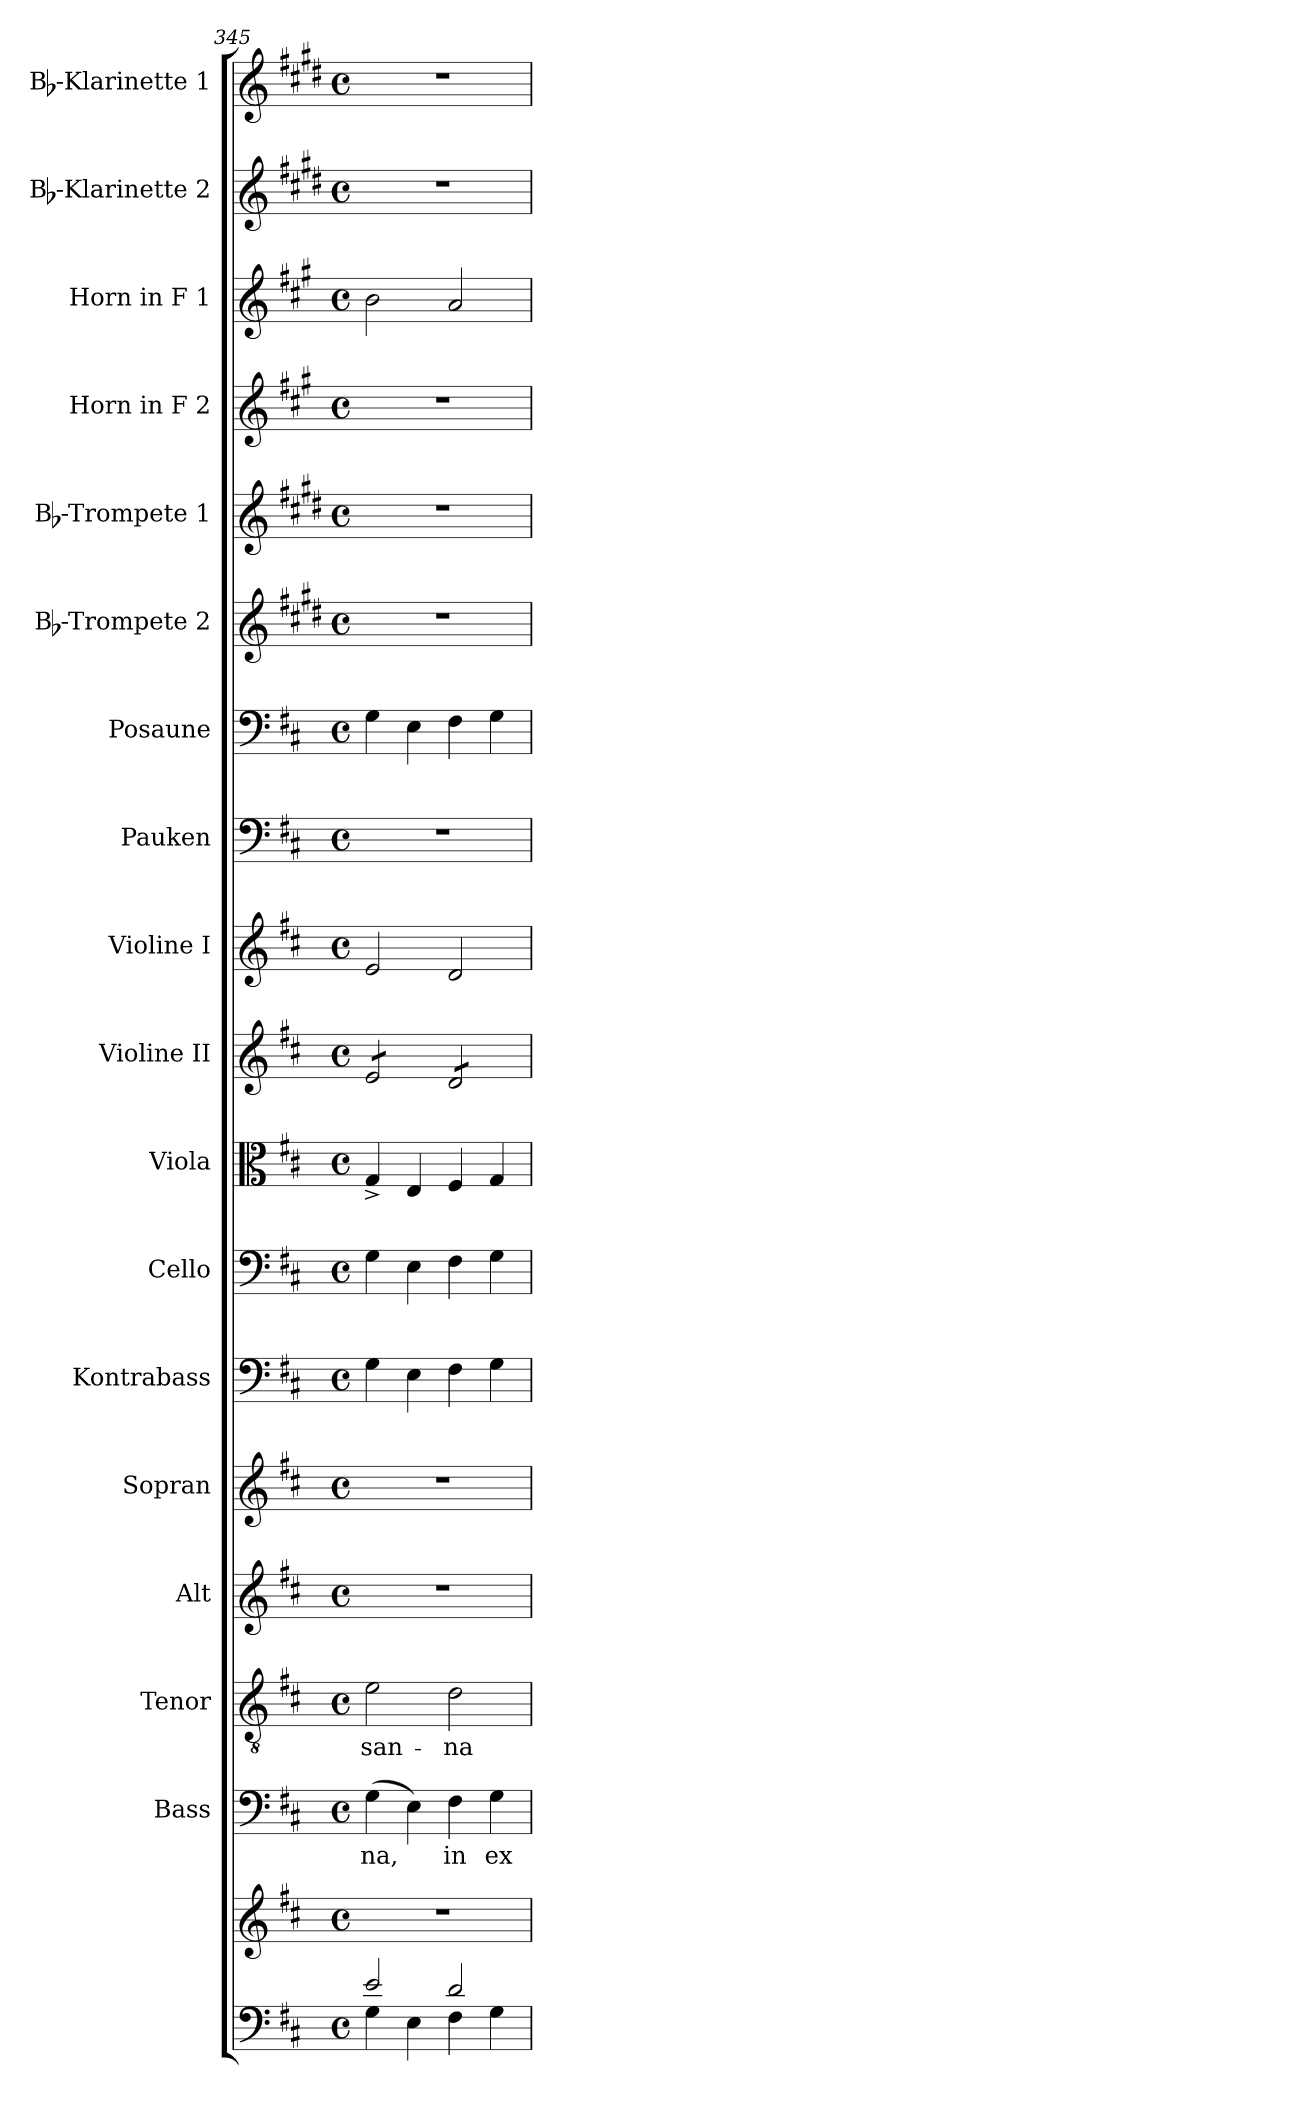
**kern	**kern	**kern	**text	**kern	**text	**kern	**kern	**kern	**kern	**kern	**kern	**kern	**kern	**kern	**kern	**kern	**kern	**kern	**kern	**kern
*part18	*part18	*part17	*part17	*part16	*part16	*part15	*part14	*part13	*part12	*part11	*part10	*part9	*part8	*part7	*part6	*part5	*part4	*part3	*part2	*part1
*staff19	*staff18	*staff17	*staff17	*staff16	*staff16	*staff15	*staff14	*staff13	*staff12	*staff11	*staff10	*staff9	*staff8	*staff7	*staff6	*staff5	*staff4	*staff3	*staff2	*staff1
*	*	*I"Bass	*	*I"Tenor	*	*I"Alt	*I"Sopran	*I"Kontrabass	*I"Cello	*I"Viola	*I"Violine II	*I"Violine I	*I"Pauken	*I"Posaune	*I"Bb-Trompete 2	*I"Bb-Trompete 1	*I"Horn in F 2	*I"Horn in F 1	*I"Bb-Klarinette 2	*I"Bb-Klarinette 1
*	*	*I'B.	*	*I'T.	*	*I'A.	*I'S.	*I'Kb.	*	*I'Vla.	*I'Vl. II	*I'Vl. I	*I'Pk.	*I'Pos.	*I'Bb Trp. 2	*I'Bb Trp. 1	*	*	*I'Bb Kl. 2	*I'Bb Kl. 1
*clefF4	*clefG2	*clefF4	*	*clefGv2	*	*clefG2	*clefG2	*clefF4	*clefF4	*clefC3	*clefG2	*clefG2	*clefF4	*clefF4	*clefG2	*clefG2	*clefG2	*clefG2	*clefG2	*clefG2
*	*	*	*	*	*	*	*	*ITrd7c12	*	*	*	*	*	*	*ITrd1c2	*ITrd1c2	*ITrd4c7	*ITrd4c7	*ITrd1c2	*ITrd1c2
*k[f#c#]	*k[f#c#]	*k[f#c#]	*	*k[f#c#]	*	*k[f#c#]	*k[f#c#]	*k[f#c#]	*k[f#c#]	*k[f#c#]	*k[f#c#]	*k[f#c#]	*k[f#c#]	*k[f#c#]	*k[f#c#]	*k[f#c#]	*k[f#c#]	*k[f#c#]	*k[f#c#]	*k[f#c#]
*D:	*D:	*D:	*	*D:	*	*D:	*D:	*D:	*D:	*D:	*D:	*D:	*D:	*D:	*D:	*D:	*D:	*D:	*D:	*D:
*M4/4	*M4/4	*M4/4	*	*M4/4	*	*M4/4	*M4/4	*M4/4	*M4/4	*M4/4	*M4/4	*M4/4	*M4/4	*M4/4	*M4/4	*M4/4	*M4/4	*M4/4	*M4/4	*M4/4
*met(c)	*met(c)	*met(c)	*	*met(c)	*	*met(c)	*met(c)	*met(c)	*met(c)	*met(c)	*met(c)	*met(c)	*met(c)	*met(c)	*met(c)	*met(c)	*met(c)	*met(c)	*met(c)	*met(c)
=345	=345	=345	=345	=345	=345	=345	=345	=345	=345	=345	=345	=345	=345	=345	=345	=345	=345	=345	=345	=345
*^	*	*	*	*	*	*	*	*	*	*	*	*	*	*	*	*	*	*	*	*
!	!	!	!	!LO:LY:b	!	!LO:LY:b	!	!	!	!	!	!	!	!	!	!	!	!	!	!	!
*	*	*	*	*	*	*	*	*	*	*	*	*tremolo	*	*	*	*	*	*	*	*	*
2e/	4G\	1r	(>4G\	-na,	2e\	-san-	1r	1r	4GG\	4G\	4G^</	8e/L	2e/	1r	4G\	1r	1r	1r	2e\	1r	1r
.	.	.	.	.	.	.	.	.	.	.	.	8e/	.	.	.	.	.	.	.	.	.
.	4E\	.	4E\)	.	.	.	.	.	4EE\	4E\	4E/	8e/	.	.	4E\	.	.	.	.	.	.
.	.	.	.	.	.	.	.	.	.	.	.	8e/J	.	.	.	.	.	.	.	.	.
!	!	!	!	!LO:LY:b	!	!LO:LY:b	!	!	!	!	!	!	!	!	!	!	!	!	!	!	!
2d/	4F#\	.	4F#\	in	2d\	-na	.	.	4FF#\	4F#\	4F#/	8d/L	2d/	.	4F#\	.	.	.	2d/	.	.
.	.	.	.	.	.	.	.	.	.	.	.	8d/	.	.	.	.	.	.	.	.	.
!	!	!	!	!LO:LY:b	!	!	!	!	!	!	!	!	!	!	!	!	!	!	!	!	!
.	4G\	.	4G\	ex-	.	.	.	.	4GG\	4G\	4G/	8d/	.	.	4G\	.	.	.	.	.	.
.	.	.	.	.	.	.	.	.	.	.	.	8d/J	.	.	.	.	.	.	.	.	.
*	*	*	*	*	*	*	*	*	*	*	*	*Xtremolo	*	*	*	*	*	*	*	*	*
*v	*v	*	*	*	*	*	*	*	*	*	*	*	*	*	*	*	*	*	*	*	*
=	=	=	=	=	=	=	=	=	=	=	=	=	=	=	=	=	=	=	=	=
*-	*-	*-	*-	*-	*-	*-	*-	*-	*-	*-	*-	*-	*-	*-	*-	*-	*-	*-	*-	*-
